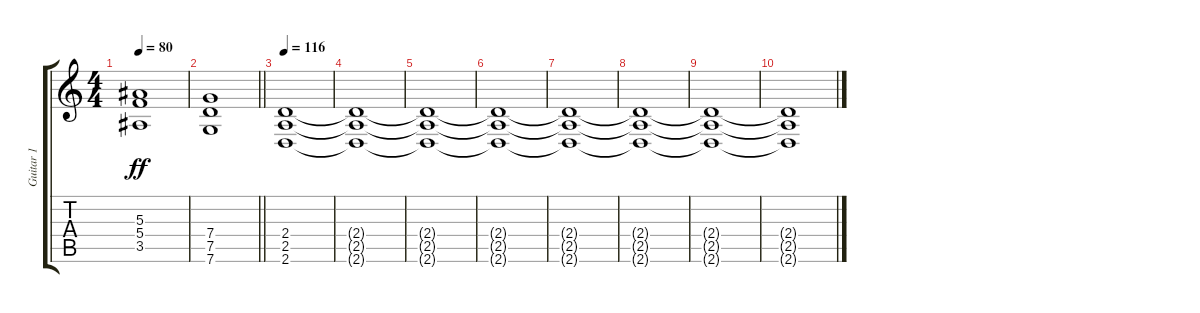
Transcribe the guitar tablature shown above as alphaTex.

\track ("Guitar 1" "Guitar 1") {instrument distortionguitar}
\staff {score tabs}
\tuning (D4 A3 F3 C3 G2 C2) {hide}
\ts (4 4)
\tempo 80
\clef g2
\ks c
(5.3 5.4 3.5).1{dy ff} |
\barLineRight lightlight
(7.4 7.5 7.6).1 |
\tempo 116
(2.4 2.5 2.6).1 |
(2.4{t} 2.5{t} 2.6{t}).1 |
(2.4{t} 2.5{t} 2.6{t}).1 |
(2.4{t} 2.5{t} 2.6{t}).1 |
(2.4{t} 2.5{t} 2.6{t}).1 |
(2.4{t} 2.5{t} 2.6{t}).1 |
(2.4{t} 2.5{t} 2.6{t}).1 |
(2.4{t} 2.5{t} 2.6{t}).1
